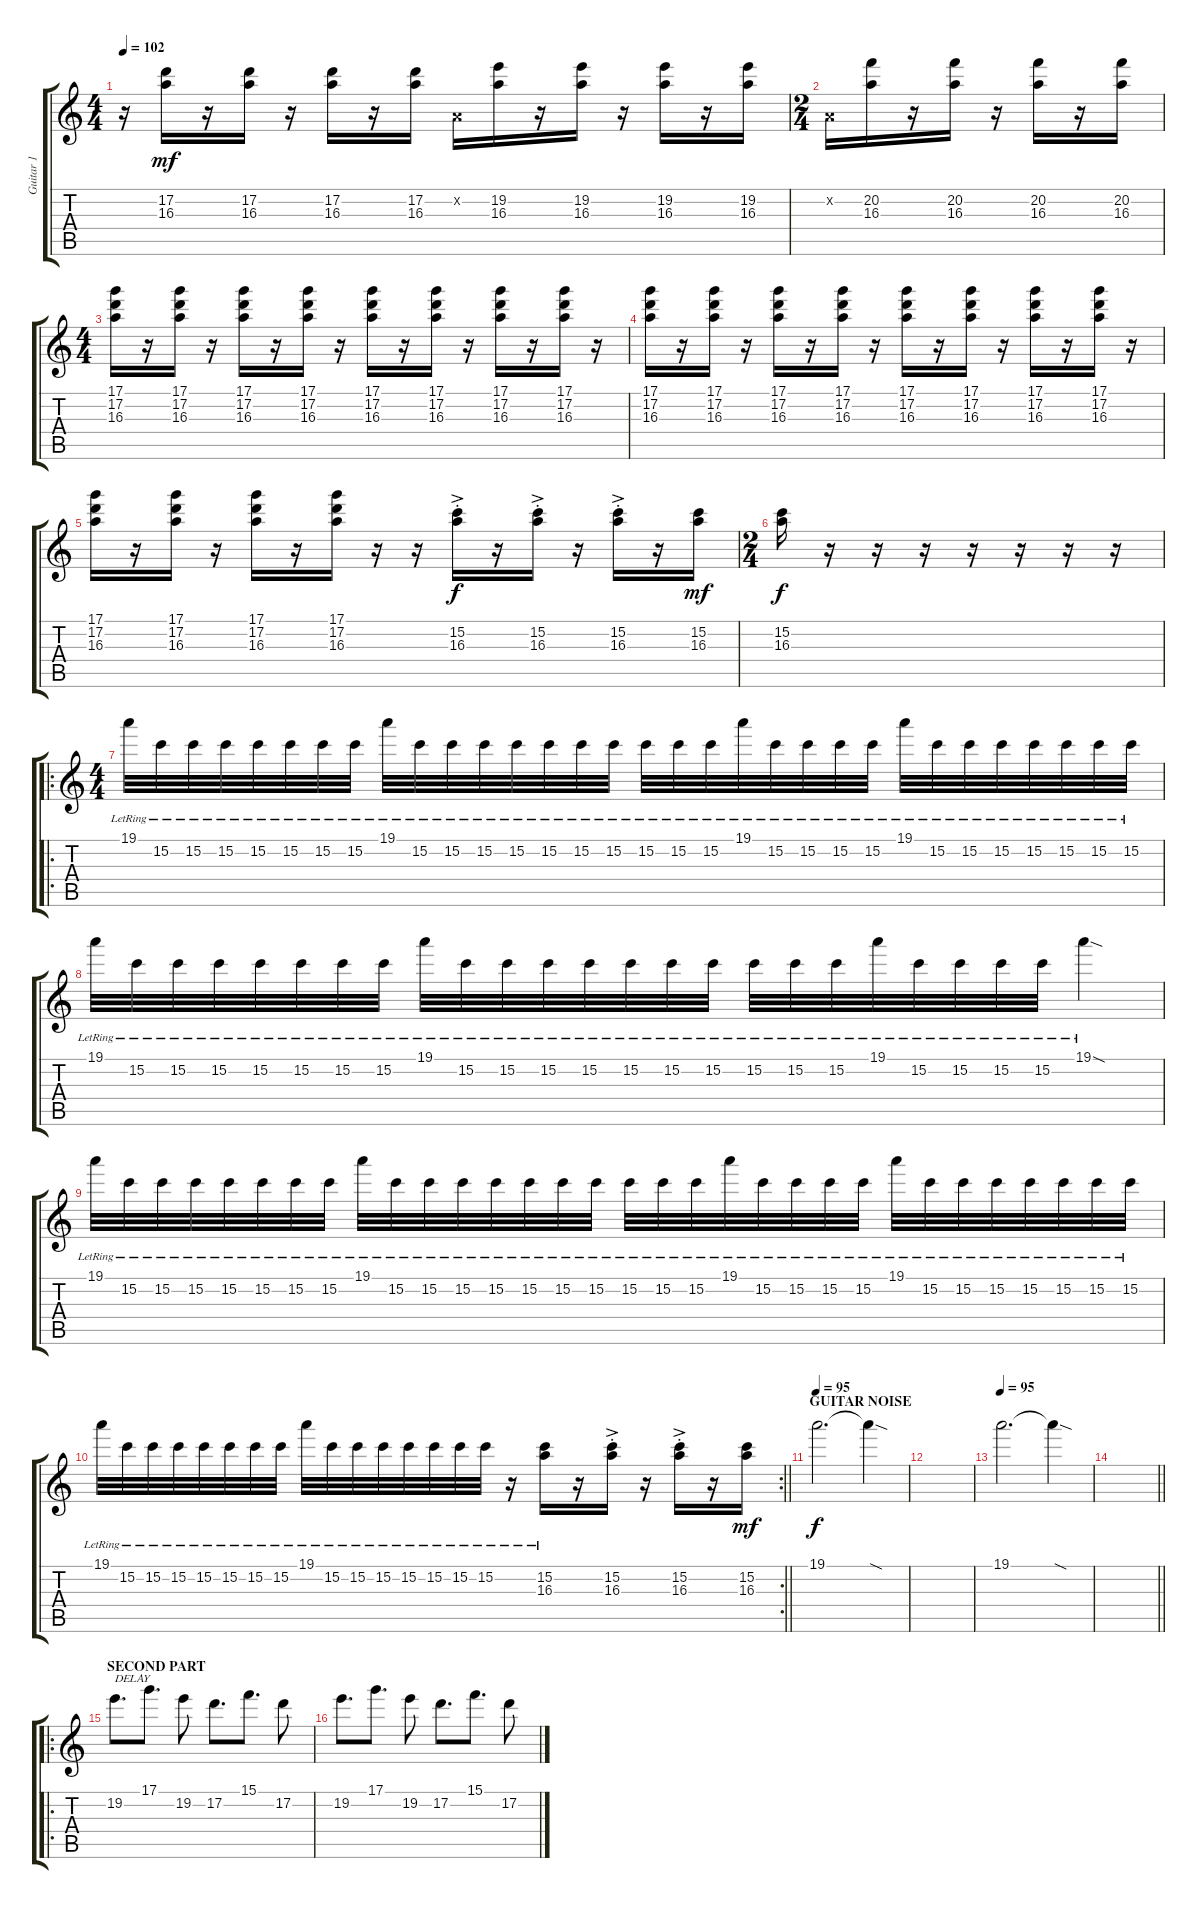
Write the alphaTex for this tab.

\track ("Guitar 1" "Guitar 1") {instrument distortionguitar}
\staff {score tabs}
\tuning (D4 A3 F3 C3 G2 C2) {hide}
\ts (4 4)
\tempo 102
\clef g2
\ks c
r.16{dy mf} (17.2 16.3).16 r.16 (17.2 16.3).16 r.16 (17.2 16.3).16 r.16 (17.2 16.3).16 0.2{x}.16 (19.2 16.3).16 r.16 (19.2 16.3).16 r.16 (19.2 16.3).16 r.16 (19.2 16.3).16 |
\ts (2 4)
0.2{x}.16 (20.2 16.3).16 r.16 (20.2 16.3).16 r.16 (20.2 16.3).16 r.16 (20.2 16.3).16 |
\ts (4 4)
(17.1 17.2 16.3).16 r.16 (17.1 17.2 16.3).16 r.16 (17.1 17.2 16.3).16 r.16 (17.1 17.2 16.3).16 r.16 (17.1 17.2 16.3).16 r.16 (17.1 17.2 16.3).16 r.16 (17.1 17.2 16.3).16 r.16 (17.1 17.2 16.3).16 r.16 |
(17.1 17.2 16.3).16 r.16 (17.1 17.2 16.3).16 r.16 (17.1 17.2 16.3).16 r.16 (17.1 17.2 16.3).16 r.16 (17.1 17.2 16.3).16 r.16 (17.1 17.2 16.3).16 r.16 (17.1 17.2 16.3).16 r.16 (17.1 17.2 16.3).16 r.16 |
(17.1 17.2 16.3).16 r.16 (17.1 17.2 16.3).16 r.16 (17.1 17.2 16.3).16 r.16 (17.1 17.2 16.3).16 r.16 r.16 (15.2 16.3{ac st}).16{dy f} r.16 (15.2 16.3{ac st}).16 r.16 (15.2 16.3{ac st}).16 r.16 (15.2 16.3).16{dy mf} |
\ts (2 4)
(15.2 16.3).16{dy f} r.16 r.16 r.16 r.16 r.16 r.16 r.16 |
\ro
\ts (4 4)
19.1{lr}.32 15.2{lr}.32 15.2{lr}.32 15.2{lr}.32 15.2{lr}.32 15.2{lr}.32 15.2{lr}.32 15.2{lr}.32 19.1{lr}.32 15.2{lr}.32 15.2{lr}.32 15.2{lr}.32 15.2{lr}.32 15.2{lr}.32 15.2{lr}.32 15.2{lr}.32 15.2{lr}.32 15.2{lr}.32 15.2{lr}.32 19.1{lr}.32 15.2{lr}.32 15.2{lr}.32 15.2{lr}.32 15.2{lr}.32 19.1{lr}.32 15.2{lr}.32 15.2{lr}.32 15.2{lr}.32 15.2{lr}.32 15.2{lr}.32 15.2{lr}.32 15.2{lr}.32 |
19.1{lr}.32 15.2{lr}.32 15.2{lr}.32 15.2{lr}.32 15.2{lr}.32 15.2{lr}.32 15.2{lr}.32 15.2{lr}.32 19.1{lr}.32 15.2{lr}.32 15.2{lr}.32 15.2{lr}.32 15.2{lr}.32 15.2{lr}.32 15.2{lr}.32 15.2{lr}.32 15.2{lr}.32 15.2{lr}.32 15.2{lr}.32 19.1{lr}.32 15.2{lr}.32 15.2{lr}.32 15.2{lr}.32 15.2{lr}.32 19.1{sod lr}.4 |
19.1{lr}.32 15.2{lr}.32 15.2{lr}.32 15.2{lr}.32 15.2{lr}.32 15.2{lr}.32 15.2{lr}.32 15.2{lr}.32 19.1{lr}.32 15.2{lr}.32 15.2{lr}.32 15.2{lr}.32 15.2{lr}.32 15.2{lr}.32 15.2{lr}.32 15.2{lr}.32 15.2{lr}.32 15.2{lr}.32 15.2{lr}.32 19.1{lr}.32 15.2{lr}.32 15.2{lr}.32 15.2{lr}.32 15.2{lr}.32 19.1{lr}.32 15.2{lr}.32 15.2{lr}.32 15.2{lr}.32 15.2{lr}.32 15.2{lr}.32 15.2{lr}.32 15.2{lr}.32 |
\rc 2
\barLineRight lightlight
19.1{lr}.32 15.2{lr}.32 15.2{lr}.32 15.2{lr}.32 15.2{lr}.32 15.2{lr}.32 15.2{lr}.32 15.2{lr}.32 19.1{lr}.32 15.2{lr}.32 15.2{lr}.32 15.2{lr}.32 15.2{lr}.32 15.2{lr}.32 15.2{lr}.32 15.2{lr}.32 r.16 (15.2{lr} 16.3{lr}).16 r.16 (15.2 16.3{ac st}).16 r.16 (15.2 16.3{ac st}).16 r.16 (15.2 16.3).16{dy mf} |
\section ("" "GUITAR NOISE")
\tempo 95
19.1.2{d dy f} 19.1{sod t}.4 |
|
\tempo 95
19.1.2{d} 19.1{sod t}.4 |
\barLineRight lightlight
|
\ro
\section ("" "SECOND PART")
19.2.8{d txt "DELAY" volume 14 balance 6 instrument electricguitarclean} 17.1.8{d} 19.2.8 17.2.8{d} 15.1.8{d} 17.2.8 |
19.2.8{d} 17.1.8{d} 19.2.8 17.2.8{d} 15.1.8{d} 17.2.8
